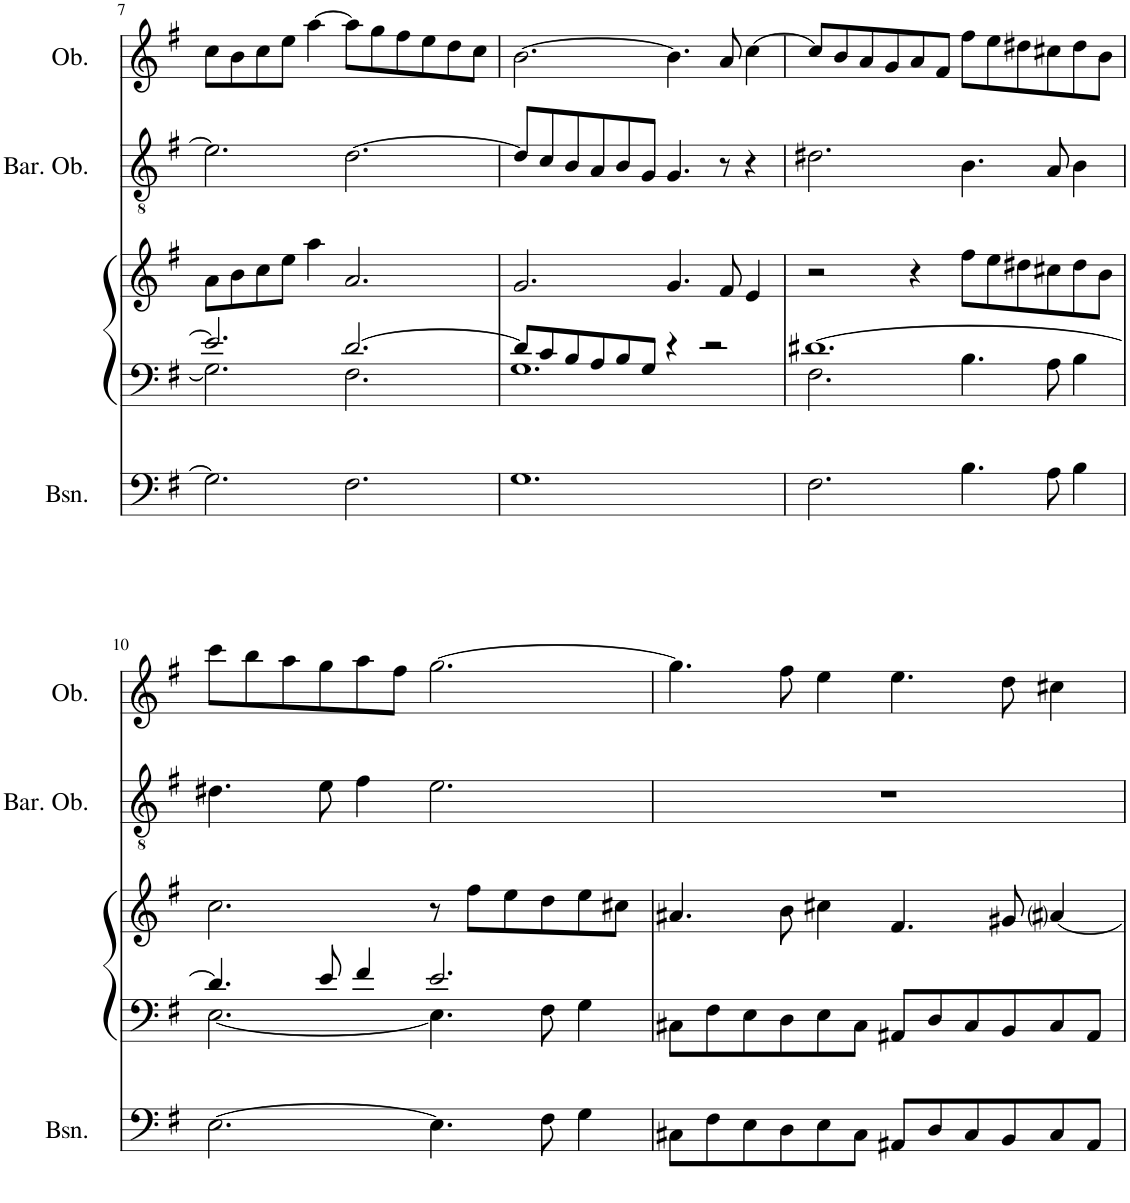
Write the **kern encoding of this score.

**kern	**kern	**kern	**kern	**kern	**kern
*part5	*part4	*part4	*part3	*part2	*part1
*staff6	*staff5	*staff4	*staff3	*staff2	*staff1
*I"Bassoon	*I"Piano	*	*I"Violoncello	*I"Baritone Oboe	*I"Oboe
*I'Bsn.	*I'Pno	*	*I'Vc.	*I'Bar. Ob.	*I'Ob.
!!LO:PB:g=z
*clefF4	*clefF4	*clefG2	*clefF4	*clefGv2	*clefG2
*k[f#]	*k[f#]	*k[f#]	*k[f#]	*k[f#]	*k[f#]
*M6/4	*M6/4	*M6/4	*M6/4	*M6/4	*M6/4
=7	=7	=7	=7	=7	=7
*	*^	*	*	*	*
2.G\]	2.e/]	2.G\]	8a\L	2.G]	2.e\]	8cc\L
.	.	.	8b\	.	.	8b\
.	.	.	8cc\	.	.	8cc\
.	.	.	8ee\J	.	.	8ee\J
.	.	.	4aa\	.	.	[4aa\
2.F#\	[2.d/	2.F#\	2.a/	2.F#	[2.d\	8aa\L]
.	.	.	.	.	.	8gg\
.	.	.	.	.	.	8ff#\
.	.	.	.	.	.	8ee\
.	.	.	.	.	.	8dd\
.	.	.	.	.	.	8cc\J
=8	=8	=8	=8	=8	=8	=8
1.G	8d/L]	1.G	2.g/	1.G	8d/L]	[2.b\
.	8c/	.	.	.	8c/	.
.	8B/	.	.	.	8B/	.
.	8A/	.	.	.	8A/	.
.	8B/	.	.	.	8B/	.
.	8G/J	.	.	.	8G/J	.
.	4r	.	4.g/	.	4.G/	4.b\]
.	2r	.	.	.	.	.
.	.	.	8f#/	.	8r	8a/
.	.	.	4e/	.	4r	[4cc\
=9	=9	=9	=9	=9	=9	=9
2.F#\	[1.d#X	2.F#\	2r	2.F#	2.d#X\	8cc/L]
.	.	.	.	.	.	8b/
.	.	.	.	.	.	8a/
.	.	.	.	.	.	8g/
.	.	.	4r	.	.	8a/
.	.	.	.	.	.	8f#/J
4.B\	.	4.B\	8ff#\L	4.B	4.B\	8ff#\L
.	.	.	8ee\	.	.	8ee\
.	.	.	8dd#X\	.	.	8dd#X\
8A\	.	8A\	8cc#X\	8A	8A/	8cc#X\
4B\	.	4B\	8dd#\	4B	4B\	8dd#\
.	.	.	8b\J	.	.	8b\J
!!LO:LB:g=z
=10	=10	=10	=10	=10	=10	=10
[2.E\	4.d#/]	[2.E\	2.cc\	[2.E	4.d#X\	8ccc\L
.	.	.	.	.	.	8bb\
.	.	.	.	.	.	8aa\
.	8e/	.	.	.	8e\	8gg\
.	4f#/	.	.	.	4f#\	8aa\
.	.	.	.	.	.	8ff#\J
4.E\]	2.e/	4.E\]	8r	4.E]	2.e\	[2.gg\
.	.	.	8ff#\L	.	.	.
.	.	.	8ee\	.	.	.
8F#\	.	8F#\	8dd\	8F#	.	.
4G\	.	4G\	8ee\	4G	.	.
.	.	.	8cc#X\J	.	.	.
*	*v	*v	*	*	*	*
=11	=11	=11	=11	=11	=11
8C#X\L	8C#X\L	4.a#X/	8C#X/L	1.r	4.gg\]
8F#\	8F#\	.	8F#/	.	.
8E\	8E\	.	8E/	.	.
8D\	8D\	8b\	8D/	.	8ff#\
8E\	8E\	4cc#X\	8E/	.	4ee\
8C#\J	8C#\J	.	8C#/J	.	.
8AA#X/L	8AA#X/L	4.f#/	8AA#X/L	.	4.ee\
8D/	8D/	.	8D/	.	.
8C#/	8C#/	.	8C#/	.	.
8BB/	8BB/	8g#X/	8BB/	.	8dd\
8C#/	8C#/	[4a#i/	8C#/	.	4cc#X\
8AA#/J	8AA#/J	.	8AA#/J	.	.
=	=	=	=	=	=
*-	*-	*-	*-	*-	*-
